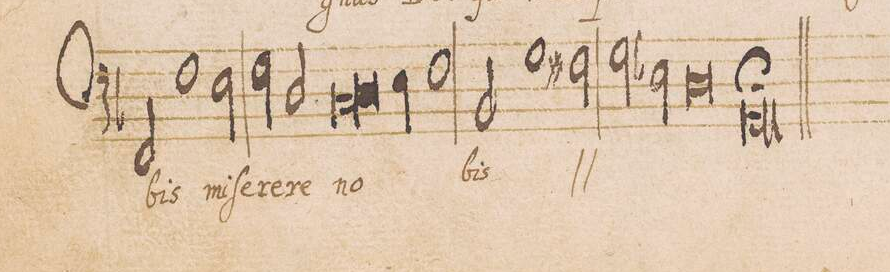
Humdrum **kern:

**kern	**text
*I"BASVS	*
*clefF4	*
*k[b-]	*
*met(C|)	*
*M2/1	*
2FF/	-bis
1F\	mi-
=12-	=12-
2Eny\	-ſe-
2F\	-re-
2D/	-re
=13-	=13-
*lig	*
1C/	no-
*col	*
2.D\	.
*Xlig	*
4E\	.
*Xcol	*
=14-	=14-
1F\	.
2BB-/	-bis
*	*ij
1G\	mi-
=15-	=15-
2F#X\	-ſe-
2G\	-re-
2E-X\	-re
=16-	=16-
0D\	no-
=17-	=17-
0GG/;l	-bis
*-	*-
